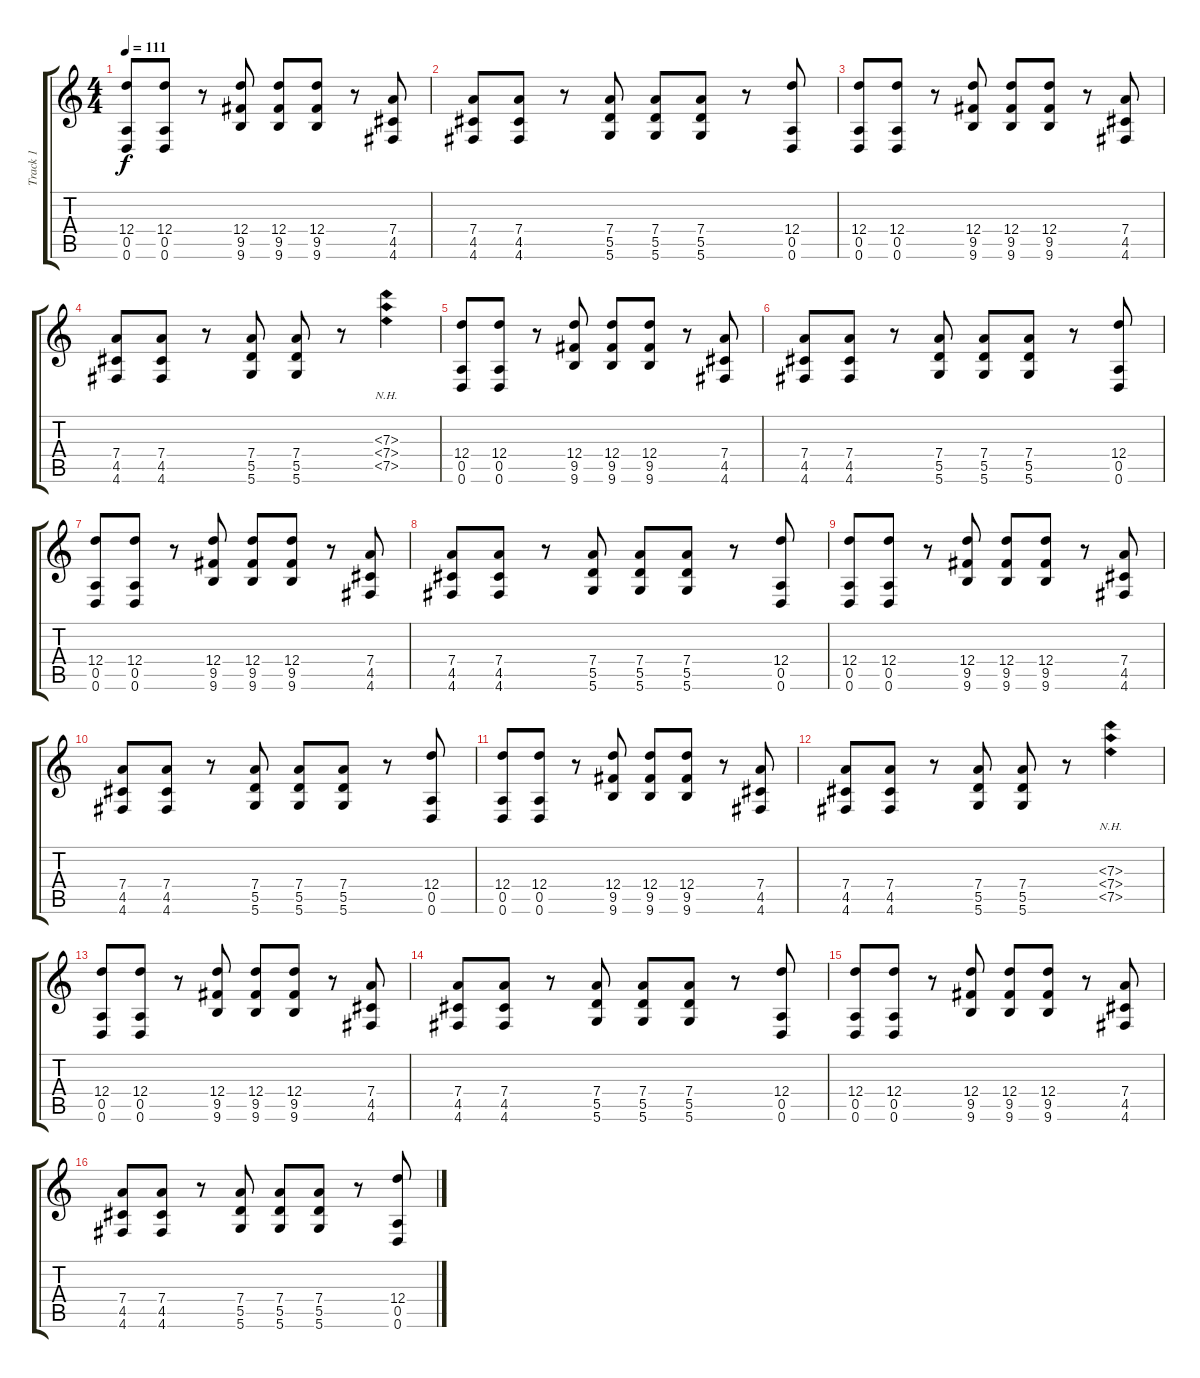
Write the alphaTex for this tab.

\track ("Track 1" "Track 1") {instrument acousticguitarsteel}
\staff {score tabs}
\tuning (E4 B3 G3 D3 A2 D2) {hide}
\ts (4 4)
\tempo 111
\clef g2
\ks c
(12.4 0.5 0.6).8{dy f instrument acousticguitarsteel} (12.4 0.5 0.6).8 r.8 (12.4 9.5 9.6).8 (12.4 9.5 9.6).8 (12.4 9.5 9.6).8 r.8 (7.4 4.5 4.6).8 |
(7.4 4.5 4.6).8 (7.4 4.5 4.6).8 r.8 (7.4 5.5 5.6).8 (7.4 5.5 5.6).8 (7.4 5.5 5.6).8 r.8 (12.4 0.5 0.6).8 |
(12.4 0.5 0.6).8 (12.4 0.5 0.6).8 r.8 (12.4 9.5 9.6).8 (12.4 9.5 9.6).8 (12.4 9.5 9.6).8 r.8 (7.4 4.5 4.6).8 |
(7.4 4.5 4.6).8 (7.4 4.5 4.6).8 r.8 (7.4 5.5 5.6).8 (7.4 5.5 5.6).8 r.8 (7.3{nh} 7.4{nh} 7.5{nh}).4 |
(12.4 0.5 0.6).8 (12.4 0.5 0.6).8 r.8 (12.4 9.5 9.6).8 (12.4 9.5 9.6).8 (12.4 9.5 9.6).8 r.8 (7.4 4.5 4.6).8 |
(7.4 4.5 4.6).8 (7.4 4.5 4.6).8 r.8 (7.4 5.5 5.6).8 (7.4 5.5 5.6).8 (7.4 5.5 5.6).8 r.8 (12.4 0.5 0.6).8 |
(12.4 0.5 0.6).8 (12.4 0.5 0.6).8 r.8 (12.4 9.5 9.6).8 (12.4 9.5 9.6).8 (12.4 9.5 9.6).8 r.8 (7.4 4.5 4.6).8 |
(7.4 4.5 4.6).8 (7.4 4.5 4.6).8 r.8 (7.4 5.5 5.6).8 (7.4 5.5 5.6).8 (7.4 5.5 5.6).8 r.8 (12.4 0.5 0.6).8 |
(12.4 0.5 0.6).8 (12.4 0.5 0.6).8 r.8 (12.4 9.5 9.6).8 (12.4 9.5 9.6).8 (12.4 9.5 9.6).8 r.8 (7.4 4.5 4.6).8 |
(7.4 4.5 4.6).8 (7.4 4.5 4.6).8 r.8 (7.4 5.5 5.6).8 (7.4 5.5 5.6).8 (7.4 5.5 5.6).8 r.8 (12.4 0.5 0.6).8 |
(12.4 0.5 0.6).8 (12.4 0.5 0.6).8 r.8 (12.4 9.5 9.6).8 (12.4 9.5 9.6).8 (12.4 9.5 9.6).8 r.8 (7.4 4.5 4.6).8 |
(7.4 4.5 4.6).8 (7.4 4.5 4.6).8 r.8 (7.4 5.5 5.6).8 (7.4 5.5 5.6).8 r.8 (7.3{nh} 7.4{nh} 7.5{nh}).4 |
(12.4 0.5 0.6).8 (12.4 0.5 0.6).8 r.8 (12.4 9.5 9.6).8 (12.4 9.5 9.6).8 (12.4 9.5 9.6).8 r.8 (7.4 4.5 4.6).8 |
(7.4 4.5 4.6).8 (7.4 4.5 4.6).8 r.8 (7.4 5.5 5.6).8 (7.4 5.5 5.6).8 (7.4 5.5 5.6).8 r.8 (12.4 0.5 0.6).8 |
(12.4 0.5 0.6).8 (12.4 0.5 0.6).8 r.8 (12.4 9.5 9.6).8 (12.4 9.5 9.6).8 (12.4 9.5 9.6).8 r.8 (7.4 4.5 4.6).8 |
(7.4 4.5 4.6).8 (7.4 4.5 4.6).8 r.8 (7.4 5.5 5.6).8 (7.4 5.5 5.6).8 (7.4 5.5 5.6).8 r.8 (12.4 0.5 0.6).8
